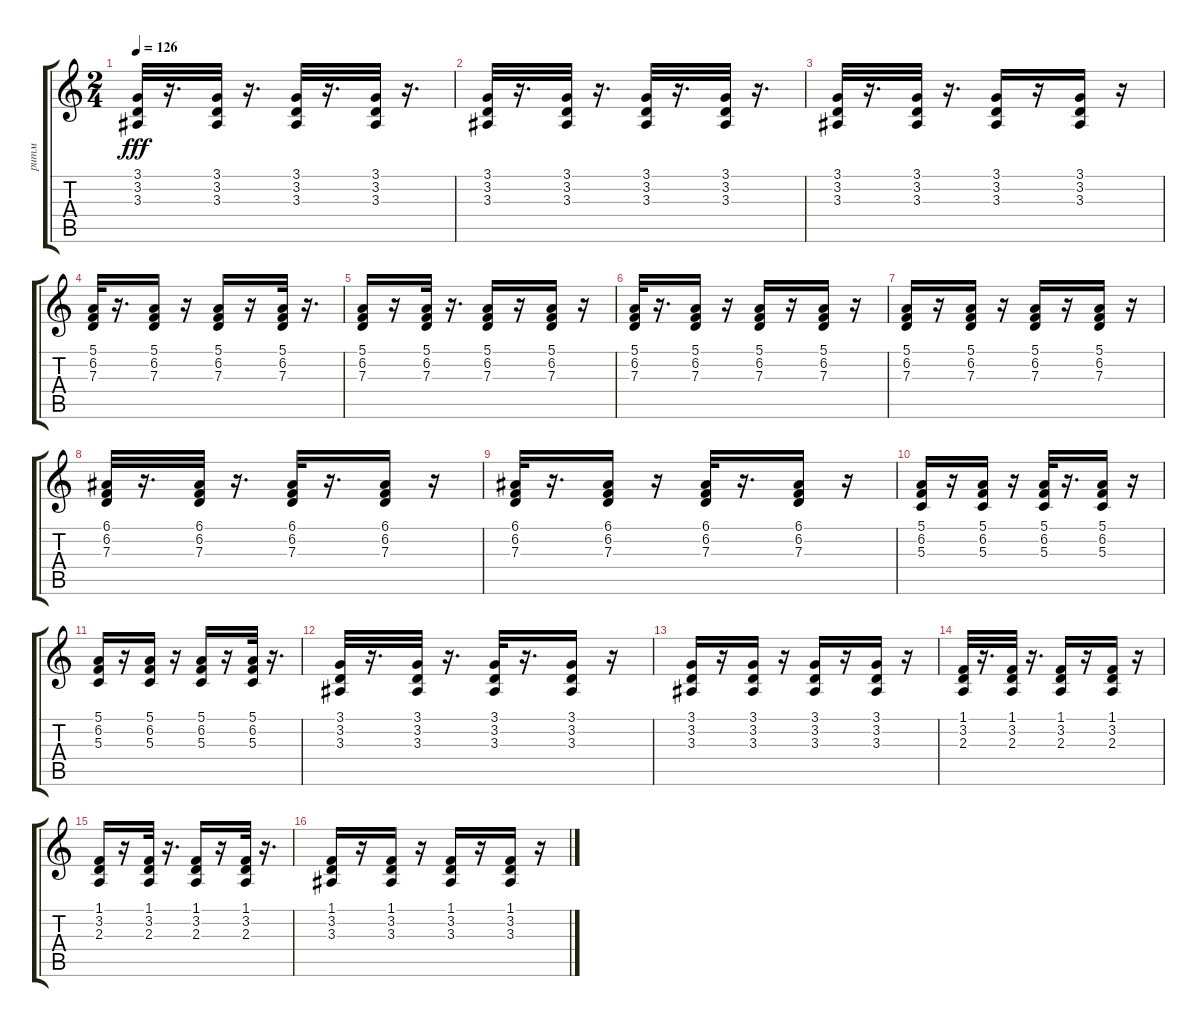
\track ("ритм" "ритм") {instrument acousticgrandpiano}
\staff {score tabs}
\tuning (E4 B3 G3 D3 A2 E2) {hide}
\ts (2 4)
\tempo 126
\clef g2
\ks c
(3.1 3.2 3.3).32{dy fff} r.16{d} (3.1 3.2 3.3).32 r.16{d} (3.1 3.2 3.3).32 r.16{d} (3.1 3.2 3.3).32 r.16{d} |
(3.1 3.2 3.3).32 r.16{d} (3.1 3.2 3.3).32 r.16{d} (3.1 3.2 3.3).32 r.16{d} (3.1 3.2 3.3).32 r.16{d} |
(3.1 3.2 3.3).32 r.16{d} (3.1 3.2 3.3).32 r.16{d} (3.1 3.2 3.3).16 r.16 (3.1 3.2 3.3).16 r.16 |
(5.1 6.2 7.3).32 r.16{d} (5.1 6.2 7.3).16 r.16 (5.1 6.2 7.3).16 r.16 (5.1 6.2 7.3).32 r.16{d} |
(5.1 6.2 7.3).16 r.16 (5.1 6.2 7.3).32 r.16{d} (5.1 6.2 7.3).16 r.16 (5.1 6.2 7.3).16 r.16 |
(5.1 6.2 7.3).32 r.16{d} (5.1 6.2 7.3).16 r.16 (5.1 6.2 7.3).16 r.16 (5.1 6.2 7.3).16 r.16 |
(5.1 6.2 7.3).16 r.16 (5.1 6.2 7.3).16 r.16 (5.1 6.2 7.3).16 r.16 (5.1 6.2 7.3).16 r.16 |
(6.1 6.2 7.3).32 r.16{d} (6.1 6.2 7.3).32 r.16{d} (6.1 6.2 7.3).32 r.16{d} (6.1 6.2 7.3).16 r.16 |
(6.1 6.2 7.3).32 r.16{d} (6.1 6.2 7.3).16 r.16 (6.1 6.2 7.3).32 r.16{d} (6.1 6.2 7.3).16 r.16 |
(5.1 6.2 5.3).16 r.16 (5.1 6.2 5.3).16 r.16 (5.1 6.2 5.3).32 r.16{d} (5.1 6.2 5.3).16 r.16 |
(5.1 6.2 5.3).16 r.16 (5.1 6.2 5.3).16 r.16 (5.1 6.2 5.3).16 r.16 (5.1 6.2 5.3).32 r.16{d} |
(3.1 3.2 3.3).32 r.16{d} (3.1 3.2 3.3).32 r.16{d} (3.1 3.2 3.3).32 r.16{d} (3.1 3.2 3.3).16 r.16 |
(3.1 3.2 3.3).16 r.16 (3.1 3.2 3.3).16 r.16 (3.1 3.2 3.3).16 r.16 (3.1 3.2 3.3).16 r.16 |
(1.1 3.2 2.3).32 r.16{d} (1.1 3.2 2.3).32 r.16{d} (1.1 3.2 2.3).16 r.16 (1.1 3.2 2.3).16 r.16 |
(1.1 3.2 2.3).16 r.16 (1.1 3.2 2.3).32 r.16{d} (1.1 3.2 2.3).16 r.16 (1.1 3.2 2.3).32 r.16{d} |
(1.1 3.2 3.3).16 r.16 (1.1 3.2 3.3).16 r.16 (1.1 3.2 3.3).16 r.16 (1.1 3.2 3.3).16 r.16
